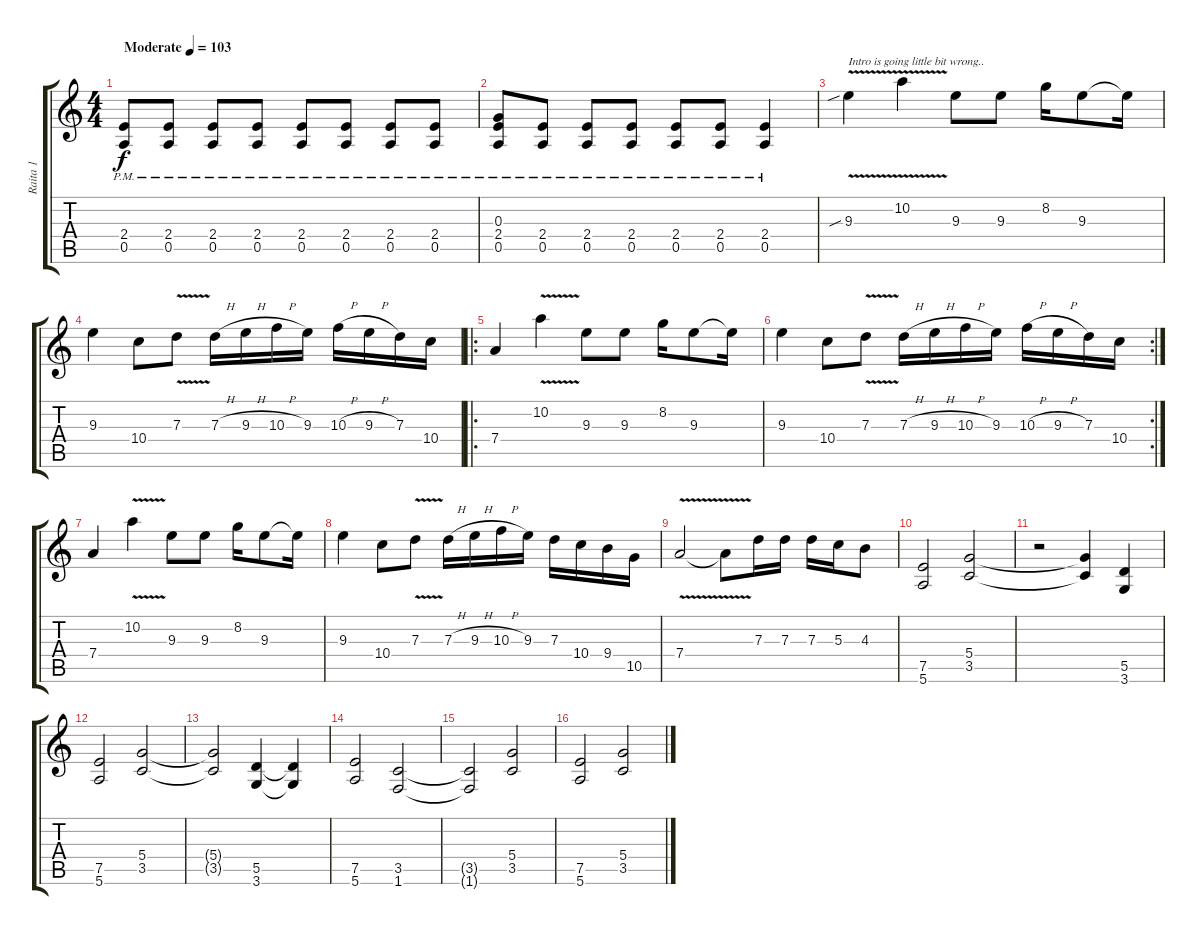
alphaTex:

\track ("Raita 1" "Raita 1") {instrument distortionguitar}
\staff {score tabs}
\tuning (E4 B3 G3 D3 A2 E2) {hide}
\ts (4 4)
\tempo (103 "Moderate")
\clef g2
\ks c
(2.4{pm} 0.5{pm}).8{dy f volume 2 instrument distortionguitar} (2.4{pm} 0.5{pm}).8{volume 9} (2.4{pm} 0.5{pm}).8 (2.4{pm} 0.5{pm}).8 (2.4{pm} 0.5{pm}).8 (2.4{pm} 0.5{pm}).8 (2.4{pm} 0.5{pm}).8 (2.4{pm} 0.5{pm}).8 |
(0.3 2.4{pm} 0.5{pm}).8 (2.4{pm} 0.5{pm}).8 (2.4{pm} 0.5{pm}).8 (2.4{pm} 0.5{pm}).8 (2.4{pm} 0.5{pm}).8 (2.4{pm} 0.5{pm}).8 (2.4{pm} 0.5{pm}).4 |
9.3{v sib}.4{txt "Intro is going little bit wrong.." volume 13 balance 8} 10.2{v}.4 9.3.8 9.3.8 8.2.16 9.3.8 9.3{t}.16 |
9.3.4 10.4.8 7.3{v}.8 7.3{h}.16 9.3{h}.16 10.3{h}.16 9.3.16 10.3{h}.16 9.3{h}.16 7.3.16 10.4.16 |
\ro
7.4.4 10.2{v}.4 9.3.8 9.3.8 8.2.16 9.3.8 9.3{t}.16 |
\rc 2
9.3.4 10.4.8 7.3{v}.8 7.3{h}.16 9.3{h}.16 10.3{h}.16 9.3.16 10.3{h}.16 9.3{h}.16 7.3.16 10.4.16 |
7.4.4 10.2{v}.4 9.3.8 9.3.8 8.2.16 9.3.8 9.3{t}.16 |
9.3.4 10.4.8 7.3{v}.8 7.3{h}.16 9.3{h}.16 10.3{h}.16 9.3.16 7.3.16 10.4.16 9.4.16 10.5.16 |
7.4{v}.2 7.4{t}.8 7.3.16 7.3.16 7.3.16 5.3.16 4.3.8 |
(7.5 5.6).2 (5.4 3.5).2 |
r.2 (5.4{t} 3.5{t}).4 (5.5 3.6).4 |
(7.5 5.6).2 (5.4 3.5).2 |
(5.4{t} 3.5{t}).2 (5.5 3.6).4 (5.5{t} 3.6{t}).4 |
(7.5 5.6).2 (3.5 1.6).2 |
(3.5{t} 1.6{t}).2 (5.4 3.5).2 |
(7.5 5.6).2 (5.4 3.5).2
